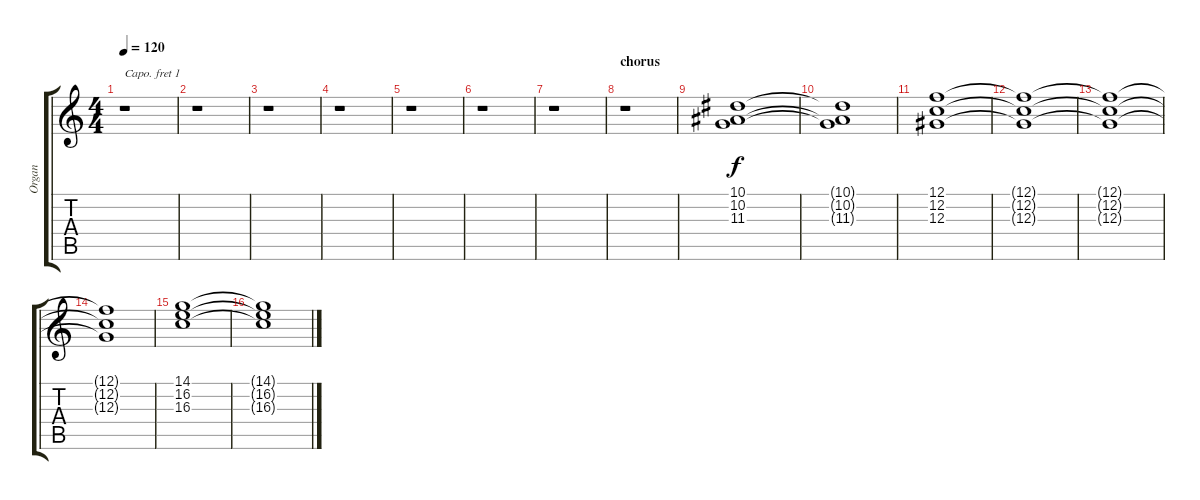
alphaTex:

\track ("Organ" "Organ") {instrument drawbarorgan}
\staff {score tabs}
\capo 1
\tuning (E4 B3 G3 D3 A2 E2) {hide}
\ts (4 4)
\tempo 120
\clef g2
\ks c
r.1{dy f} |
r.1 |
r.1 |
r.1 |
r.1 |
r.1 |
r.1 |
\section ("" "chorus")
r.1 |
(10.1 10.2 11.3).1 |
(10.1{t} 10.2{t} 11.3{t}).1 |
(12.1 12.2 12.3).1 |
(12.1{t} 12.2{t} 12.3{t}).1 |
(12.1{t} 12.2{t} 12.3{t}).1 |
(12.1{t} 12.2{t} 12.3{t}).1 |
(14.1 16.2 16.3).1 |
(14.1{t} 16.2{t} 16.3{t}).1
